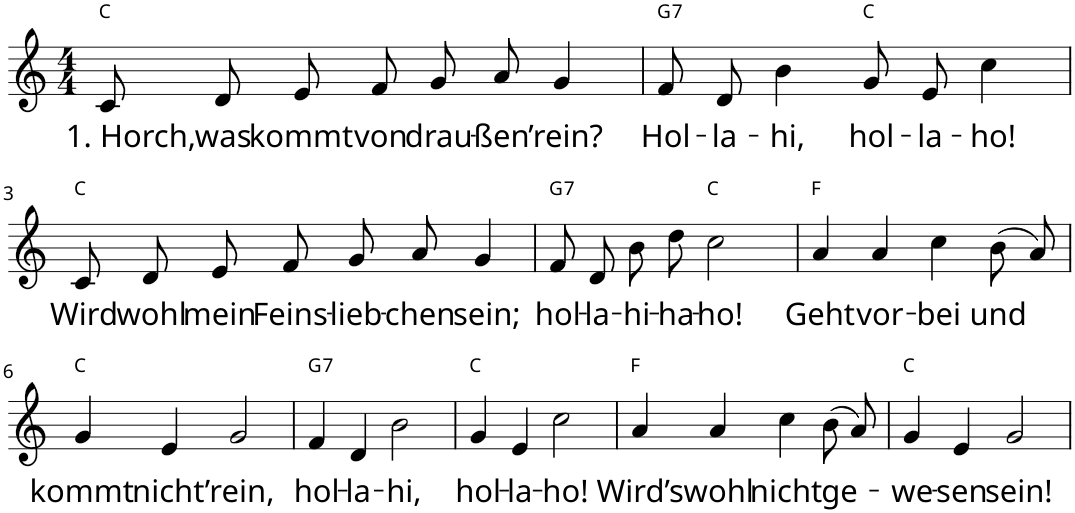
**kern	**text	**harte
*part1	*part1	*part1
*staff1	*staff1	*
*I"Voice	*	*
*I'Vo.	*	*
*clefG2	*	*
*k[]	*	*
*M4/4	*	*
=1	=1	=1
!	!LO:LY:b	!
8c/L	1. Horch,	C:maj
!	!LO:LY:b	!
8d/J	was	.
!	!LO:LY:b	!
8e/L	kommt	.
!	!LO:LY:b	!
8f/J	von	.
!	!LO:LY:b	!
8g/L	drau-	.
!	!LO:LY:b	!
8a/J	-ßen	.
!	!LO:LY:b	!
4g/	’rein?	.
=2	=2	=2
!	!LO:LY:b	!LO:H:kt=7
8f/L	Hol-	G:7
!	!LO:LY:b	!
8d/J	-la-	.
!	!LO:LY:b	!
4b\	-hi,	.
!	!LO:LY:b	!
8g/L	hol-	C:maj
!	!LO:LY:b	!
8e/J	-la-	.
!	!LO:LY:b	!
4cc\	-ho!	.
!!LO:LB:g=z
=3	=3	=3
!	!LO:LY:b	!
8c/L	Wird	C:maj
!	!LO:LY:b	!
8d/J	wohl	.
!	!LO:LY:b	!
8e/L	mein	.
!	!LO:LY:b	!
8f/J	Feins-	.
!	!LO:LY:b	!
8g/L	-lieb-	.
!	!LO:LY:b	!
8a/J	-chen	.
!	!LO:LY:b	!
4g/	sein;	.
=4	=4	=4
!	!LO:LY:b	!LO:H:kt=7
8f/L	hol-	G:7
!	!LO:LY:b	!
8d/J	-la-	.
!	!LO:LY:b	!
8b\L	-hi-	.
!	!LO:LY:b	!
8dd\J	-ha-	.
!	!LO:LY:b	!
2cc\	-ho!	C:maj
=5	=5	=5
!	!LO:LY:b	!
4a/	Geht	F:maj
!	!LO:LY:b	!
4a/	vor-	.
!	!LO:LY:b	!
4cc\	-bei	.
!	!LO:LY:b	!
(8b/L	und	.
8a/J)	.	.
!!LO:LB:g=z
=6	=6	=6
!	!LO:LY:b	!
4g/	kommt	C:maj
!	!LO:LY:b	!
4e/	nicht	.
!	!LO:LY:b	!
2g/	’rein,	.
=7	=7	=7
!	!LO:LY:b	!LO:H:kt=7
4f/	hol-	G:7
!	!LO:LY:b	!
4d/	-la-	.
!	!LO:LY:b	!
2b\	-hi,	.
=8	=8	=8
!	!LO:LY:b	!
4g/	hol-	C:maj
!	!LO:LY:b	!
4e/	-la-	.
!	!LO:LY:b	!
2cc\	-ho!	.
=9	=9	=9
!	!LO:LY:b	!
4a/	Wird’s	F:maj
!	!LO:LY:b	!
4a/	wohl	.
!	!LO:LY:b	!
4cc\	nicht	.
!	!LO:LY:b	!
(8b/L	ge-	.
8a/J)	.	.
=10	=10	=10
!	!LO:LY:b	!
4g/	-we-	C:maj
!	!LO:LY:b	!
4e/	-sen	.
!	!LO:LY:b	!
2g/	sein!	.
=	=	=
*-	*-	*-
